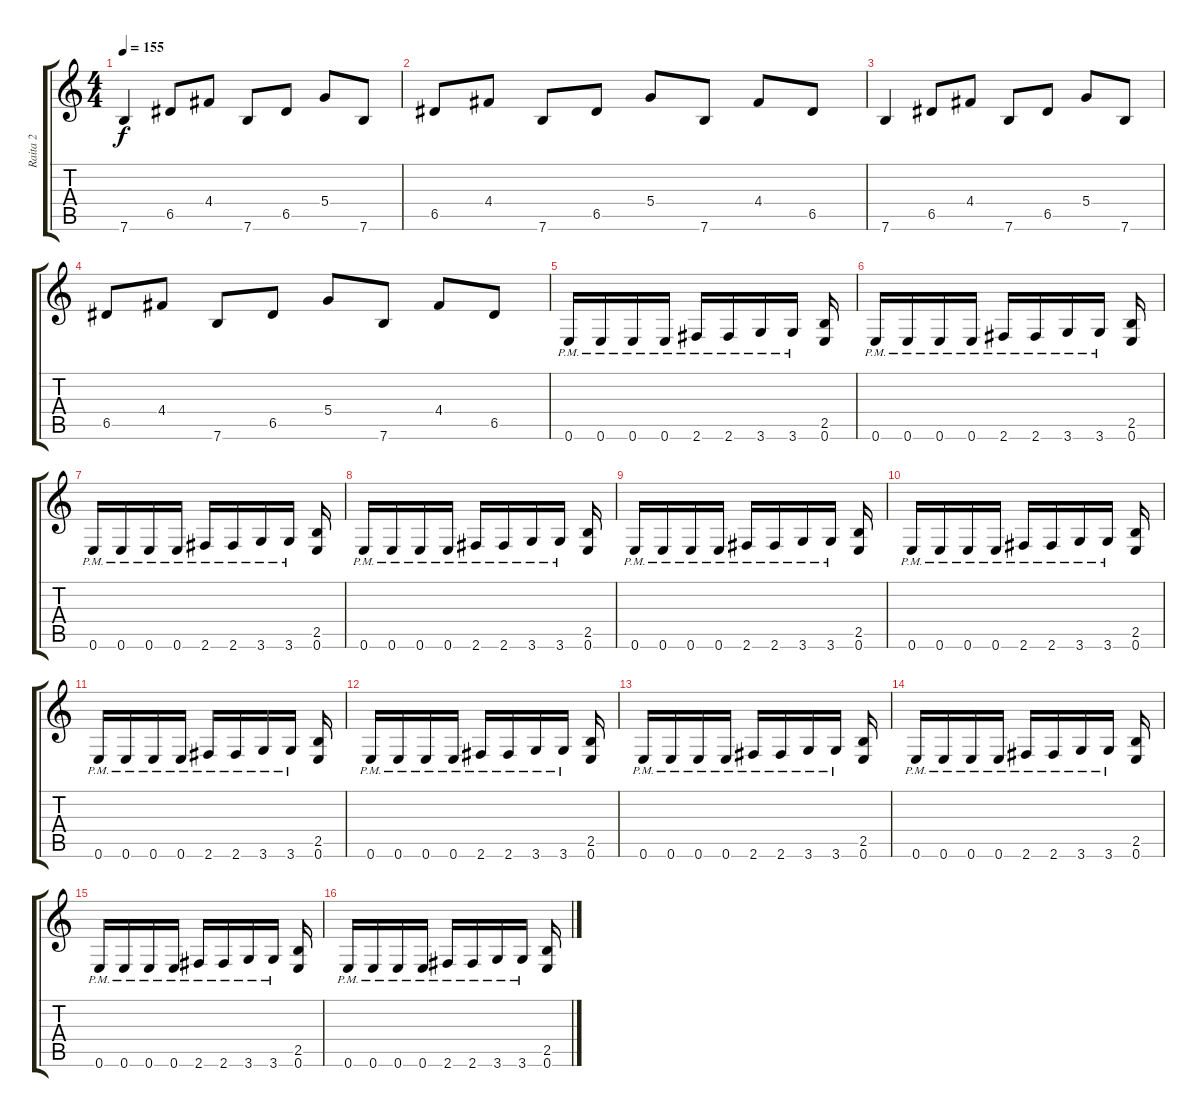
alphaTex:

\track ("Raita 2" "Raita 2") {instrument overdrivenguitar}
\staff {score tabs}
\tuning (E4 B3 G3 D3 A2 E2) {hide}
\ts (4 4)
\tempo 155
\clef g2
\ks c
7.6.4{dy f} 6.5.8 4.4.8 7.6.8 6.5.8 5.4.8 7.6.8 |
6.5.8 4.4.8 7.6.8 6.5.8 5.4.8 7.6.8 4.4.8 6.5.8 |
7.6.4 6.5.8 4.4.8 7.6.8 6.5.8 5.4.8 7.6.8 |
6.5.8 4.4.8 7.6.8 6.5.8 5.4.8 7.6.8 4.4.8 6.5.8 |
0.6{pm}.16 0.6{pm}.16 0.6{pm}.16 0.6{pm}.16 2.6{pm}.16 2.6{pm}.16 3.6{pm}.16 3.6{pm}.16 (2.5 0.6).16 |
0.6{pm}.16 0.6{pm}.16 0.6{pm}.16 0.6{pm}.16 2.6{pm}.16 2.6{pm}.16 3.6{pm}.16 3.6{pm}.16 (2.5 0.6).16 |
0.6{pm}.16 0.6{pm}.16 0.6{pm}.16 0.6{pm}.16 2.6{pm}.16 2.6{pm}.16 3.6{pm}.16 3.6{pm}.16 (2.5 0.6).16 |
0.6{pm}.16 0.6{pm}.16 0.6{pm}.16 0.6{pm}.16 2.6{pm}.16 2.6{pm}.16 3.6{pm}.16 3.6{pm}.16 (2.5 0.6).16 |
0.6{pm}.16 0.6{pm}.16 0.6{pm}.16 0.6{pm}.16 2.6{pm}.16 2.6{pm}.16 3.6{pm}.16 3.6{pm}.16 (2.5 0.6).16 |
0.6{pm}.16 0.6{pm}.16 0.6{pm}.16 0.6{pm}.16 2.6{pm}.16 2.6{pm}.16 3.6{pm}.16 3.6{pm}.16 (2.5 0.6).16 |
0.6{pm}.16 0.6{pm}.16 0.6{pm}.16 0.6{pm}.16 2.6{pm}.16 2.6{pm}.16 3.6{pm}.16 3.6{pm}.16 (2.5 0.6).16 |
0.6{pm}.16 0.6{pm}.16 0.6{pm}.16 0.6{pm}.16 2.6{pm}.16 2.6{pm}.16 3.6{pm}.16 3.6{pm}.16 (2.5 0.6).16 |
0.6{pm}.16 0.6{pm}.16 0.6{pm}.16 0.6{pm}.16 2.6{pm}.16 2.6{pm}.16 3.6{pm}.16 3.6{pm}.16 (2.5 0.6).16 |
0.6{pm}.16 0.6{pm}.16 0.6{pm}.16 0.6{pm}.16 2.6{pm}.16 2.6{pm}.16 3.6{pm}.16 3.6{pm}.16 (2.5 0.6).16 |
0.6{pm}.16 0.6{pm}.16 0.6{pm}.16 0.6{pm}.16 2.6{pm}.16 2.6{pm}.16 3.6{pm}.16 3.6{pm}.16 (2.5 0.6).16 |
0.6{pm}.16 0.6{pm}.16 0.6{pm}.16 0.6{pm}.16 2.6{pm}.16 2.6{pm}.16 3.6{pm}.16 3.6{pm}.16 (2.5 0.6).16
